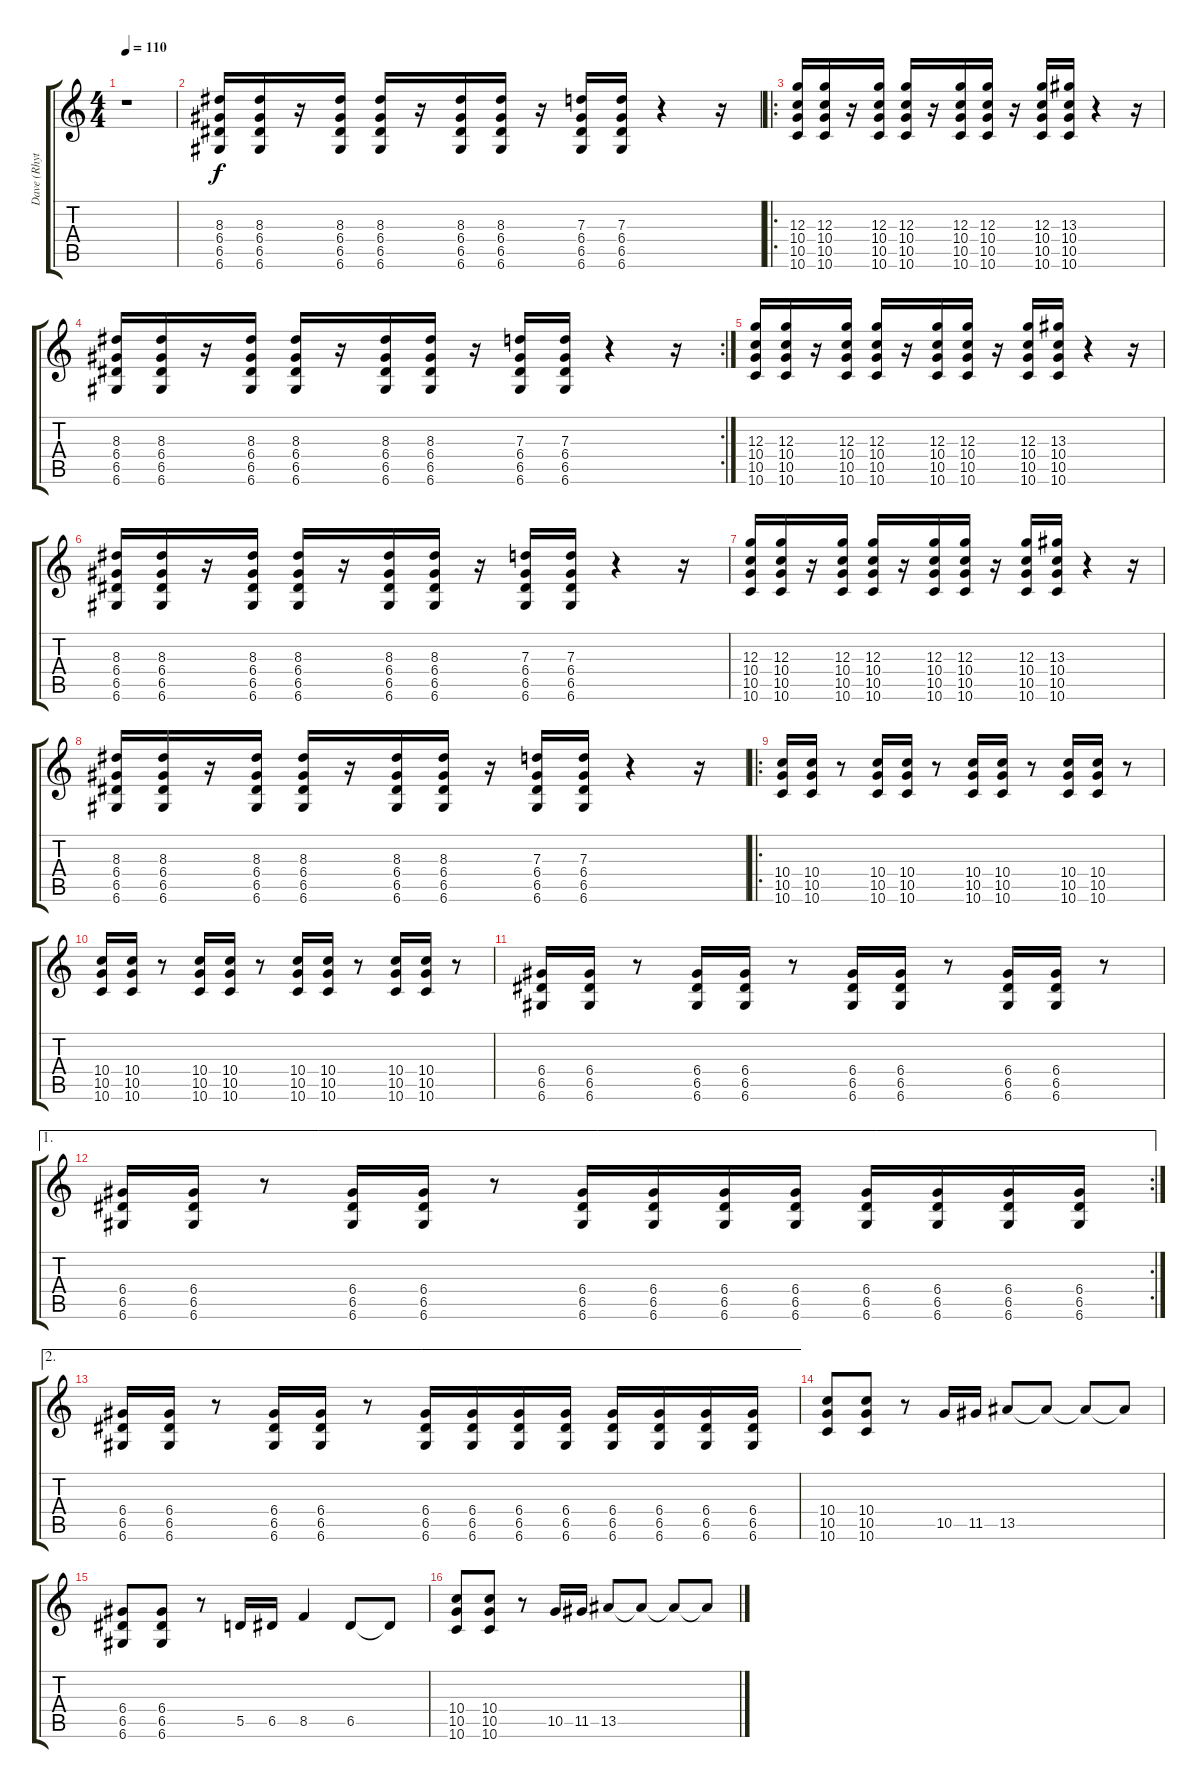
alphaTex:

\track ("Dave (Rhythm Guitar)" "Dave (Rhyt") {instrument overdrivenguitar}
\staff {score tabs}
\tuning (E4 B3 G3 D3 A2 D2) {hide}
\ts (4 4)
\tempo 110
\clef g2
\ks c
r.1{dy f instrument overdrivenguitar} |
(8.3 6.4 6.5 6.6).16 (8.3 6.4 6.5 6.6).16 r.16 (8.3 6.4 6.5 6.6).16 (8.3 6.4 6.5 6.6).16 r.16 (8.3 6.4 6.5 6.6).16 (8.3 6.4 6.5 6.6).16 r.16 (7.3 6.4 6.5 6.6).16 (7.3 6.4 6.5 6.6).16 r.4 r.16 |
\ro
(12.3 10.4 10.5 10.6).16 (12.3 10.4 10.5 10.6).16 r.16 (12.3 10.4 10.5 10.6).16 (12.3 10.4 10.5 10.6).16 r.16 (12.3 10.4 10.5 10.6).16 (12.3 10.4 10.5 10.6).16 r.16 (12.3 10.4 10.5 10.6).16 (13.3 10.4 10.5 10.6).16 r.4 r.16 |
\rc 2
(8.3 6.4 6.5 6.6).16 (8.3 6.4 6.5 6.6).16 r.16 (8.3 6.4 6.5 6.6).16 (8.3 6.4 6.5 6.6).16 r.16 (8.3 6.4 6.5 6.6).16 (8.3 6.4 6.5 6.6).16 r.16 (7.3 6.4 6.5 6.6).16 (7.3 6.4 6.5 6.6).16 r.4 r.16 |
(12.3 10.4 10.5 10.6).16 (12.3 10.4 10.5 10.6).16 r.16 (12.3 10.4 10.5 10.6).16 (12.3 10.4 10.5 10.6).16 r.16 (12.3 10.4 10.5 10.6).16 (12.3 10.4 10.5 10.6).16 r.16 (12.3 10.4 10.5 10.6).16 (13.3 10.4 10.5 10.6).16 r.4 r.16 |
(8.3 6.4 6.5 6.6).16 (8.3 6.4 6.5 6.6).16 r.16 (8.3 6.4 6.5 6.6).16 (8.3 6.4 6.5 6.6).16 r.16 (8.3 6.4 6.5 6.6).16 (8.3 6.4 6.5 6.6).16 r.16 (7.3 6.4 6.5 6.6).16 (7.3 6.4 6.5 6.6).16 r.4 r.16 |
(12.3 10.4 10.5 10.6).16 (12.3 10.4 10.5 10.6).16 r.16 (12.3 10.4 10.5 10.6).16 (12.3 10.4 10.5 10.6).16 r.16 (12.3 10.4 10.5 10.6).16 (12.3 10.4 10.5 10.6).16 r.16 (12.3 10.4 10.5 10.6).16 (13.3 10.4 10.5 10.6).16 r.4 r.16 |
(8.3 6.4 6.5 6.6).16 (8.3 6.4 6.5 6.6).16 r.16 (8.3 6.4 6.5 6.6).16 (8.3 6.4 6.5 6.6).16 r.16 (8.3 6.4 6.5 6.6).16 (8.3 6.4 6.5 6.6).16 r.16 (7.3 6.4 6.5 6.6).16 (7.3 6.4 6.5 6.6).16 r.4 r.16 |
\ro
(10.4 10.5 10.6).16 (10.4 10.5 10.6).16 r.8 (10.4 10.5 10.6).16 (10.4 10.5 10.6).16 r.8 (10.4 10.5 10.6).16 (10.4 10.5 10.6).16 r.8 (10.4 10.5 10.6).16 (10.4 10.5 10.6).16 r.8 |
(10.4 10.5 10.6).16 (10.4 10.5 10.6).16 r.8 (10.4 10.5 10.6).16 (10.4 10.5 10.6).16 r.8 (10.4 10.5 10.6).16 (10.4 10.5 10.6).16 r.8 (10.4 10.5 10.6).16 (10.4 10.5 10.6).16 r.8 |
(6.4 6.5 6.6).16 (6.4 6.5 6.6).16 r.8 (6.4 6.5 6.6).16 (6.4 6.5 6.6).16 r.8 (6.4 6.5 6.6).16 (6.4 6.5 6.6).16 r.8 (6.4 6.5 6.6).16 (6.4 6.5 6.6).16 r.8 |
\ae 1
\rc 2
(6.4 6.5 6.6).16 (6.4 6.5 6.6).16 r.8 (6.4 6.5 6.6).16 (6.4 6.5 6.6).16 r.8 (6.4 6.5 6.6).16 (6.4 6.5 6.6).16 (6.4 6.5 6.6).16 (6.4 6.5 6.6).16 (6.4 6.5 6.6).16 (6.4 6.5 6.6).16 (6.4 6.5 6.6).16 (6.4 6.5 6.6).16 |
\ae 2
(6.4 6.5 6.6).16 (6.4 6.5 6.6).16 r.8 (6.4 6.5 6.6).16 (6.4 6.5 6.6).16 r.8 (6.4 6.5 6.6).16 (6.4 6.5 6.6).16 (6.4 6.5 6.6).16 (6.4 6.5 6.6).16 (6.4 6.5 6.6).16 (6.4 6.5 6.6).16 (6.4 6.5 6.6).16 (6.4 6.5 6.6).16 |
(10.4 10.5 10.6).8 (10.4 10.5 10.6).8 r.8 10.5.16 11.5.16 13.5.8 13.5{t}.8 13.5{t}.8 13.5{t}.8 |
(6.4 6.5 6.6).8 (6.4 6.5 6.6).8 r.8 5.5.16 6.5.16 8.5.4 6.5.8 6.5{t}.8 |
(10.4 10.5 10.6).8 (10.4 10.5 10.6).8 r.8 10.5.16 11.5.16 13.5.8 13.5{t}.8 13.5{t}.8 13.5{t}.8
